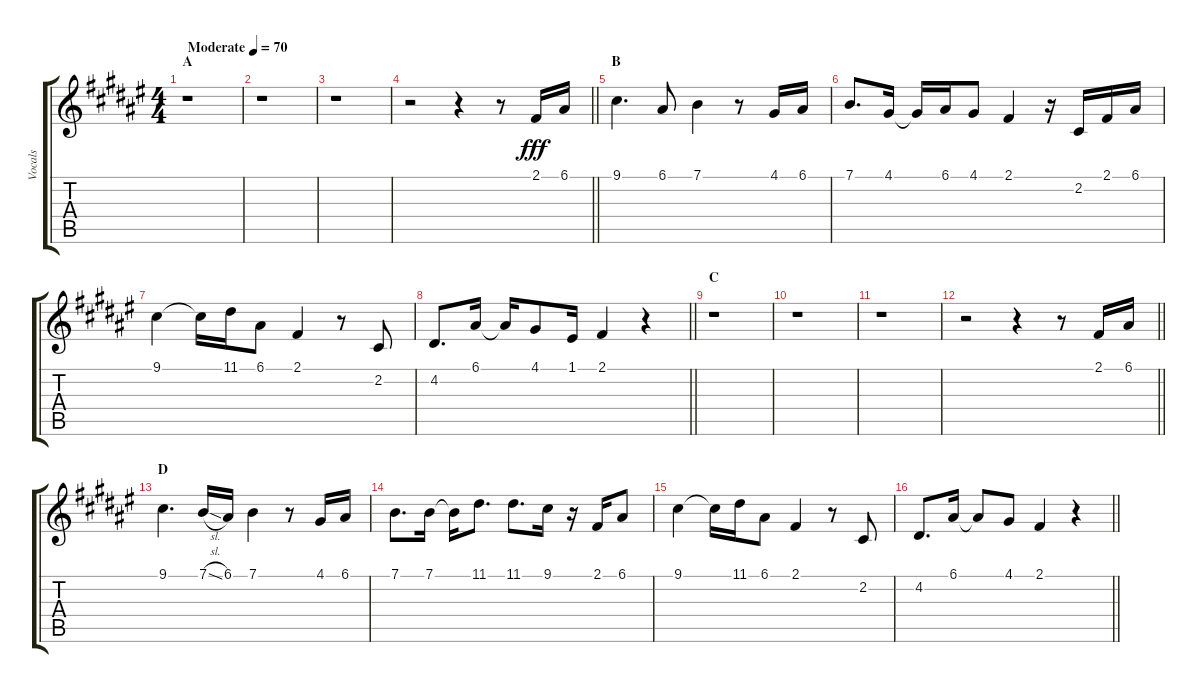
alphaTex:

\track ("Vocals" "Vocals") {instrument voiceoohs}
\staff {score tabs}
\tuning (E4 B3 G3 D3 A2 E2) {hide}
\ts (4 4)
\section ("" "A")
\tempo (70 "Moderate")
\clef g2
\ks f#
r.1{dy fff instrument voiceoohs} |
r.1 |
r.1 |
\barLineRight lightlight
r.2 r.4 r.8 2.1.16 6.1.16 |
\section ("" "B")
9.1.4{d} 6.1.8 7.1.4 r.8 4.1.16 6.1.16 |
7.1.8{d} 4.1.16 4.1{t}.16 6.1.16 4.1.8 2.1.4 r.16 2.2.16 2.1.16 6.1.16 |
9.1.4 9.1{t}.16 11.1.16 6.1.8 2.1.4 r.8 2.2.8 |
\barLineRight lightlight
4.2.8{d} 6.1.16 6.1{t}.16 4.1.8 1.1.16 2.1.4 r.4 |
\section ("" "C")
r.1 |
r.1 |
r.1 |
\barLineRight lightlight
r.2 r.4 r.8 2.1.16 6.1.16 |
\section ("" "D")
9.1.4{d} 7.1{sl}.16 6.1.16 7.1.4 r.8 4.1.16 6.1.16 |
7.1.8{d} 7.1.16 7.1{t}.16 11.1.8{d} 11.1.8{d} 9.1.16 r.16 2.1.16 6.1.8 |
9.1.4 9.1{t}.16 11.1.16 6.1.8 2.1.4 r.8 2.2.8 |
\barLineRight lightlight
4.2.8{d} 6.1.16 6.1{t}.8 4.1.8 2.1.4 r.4
